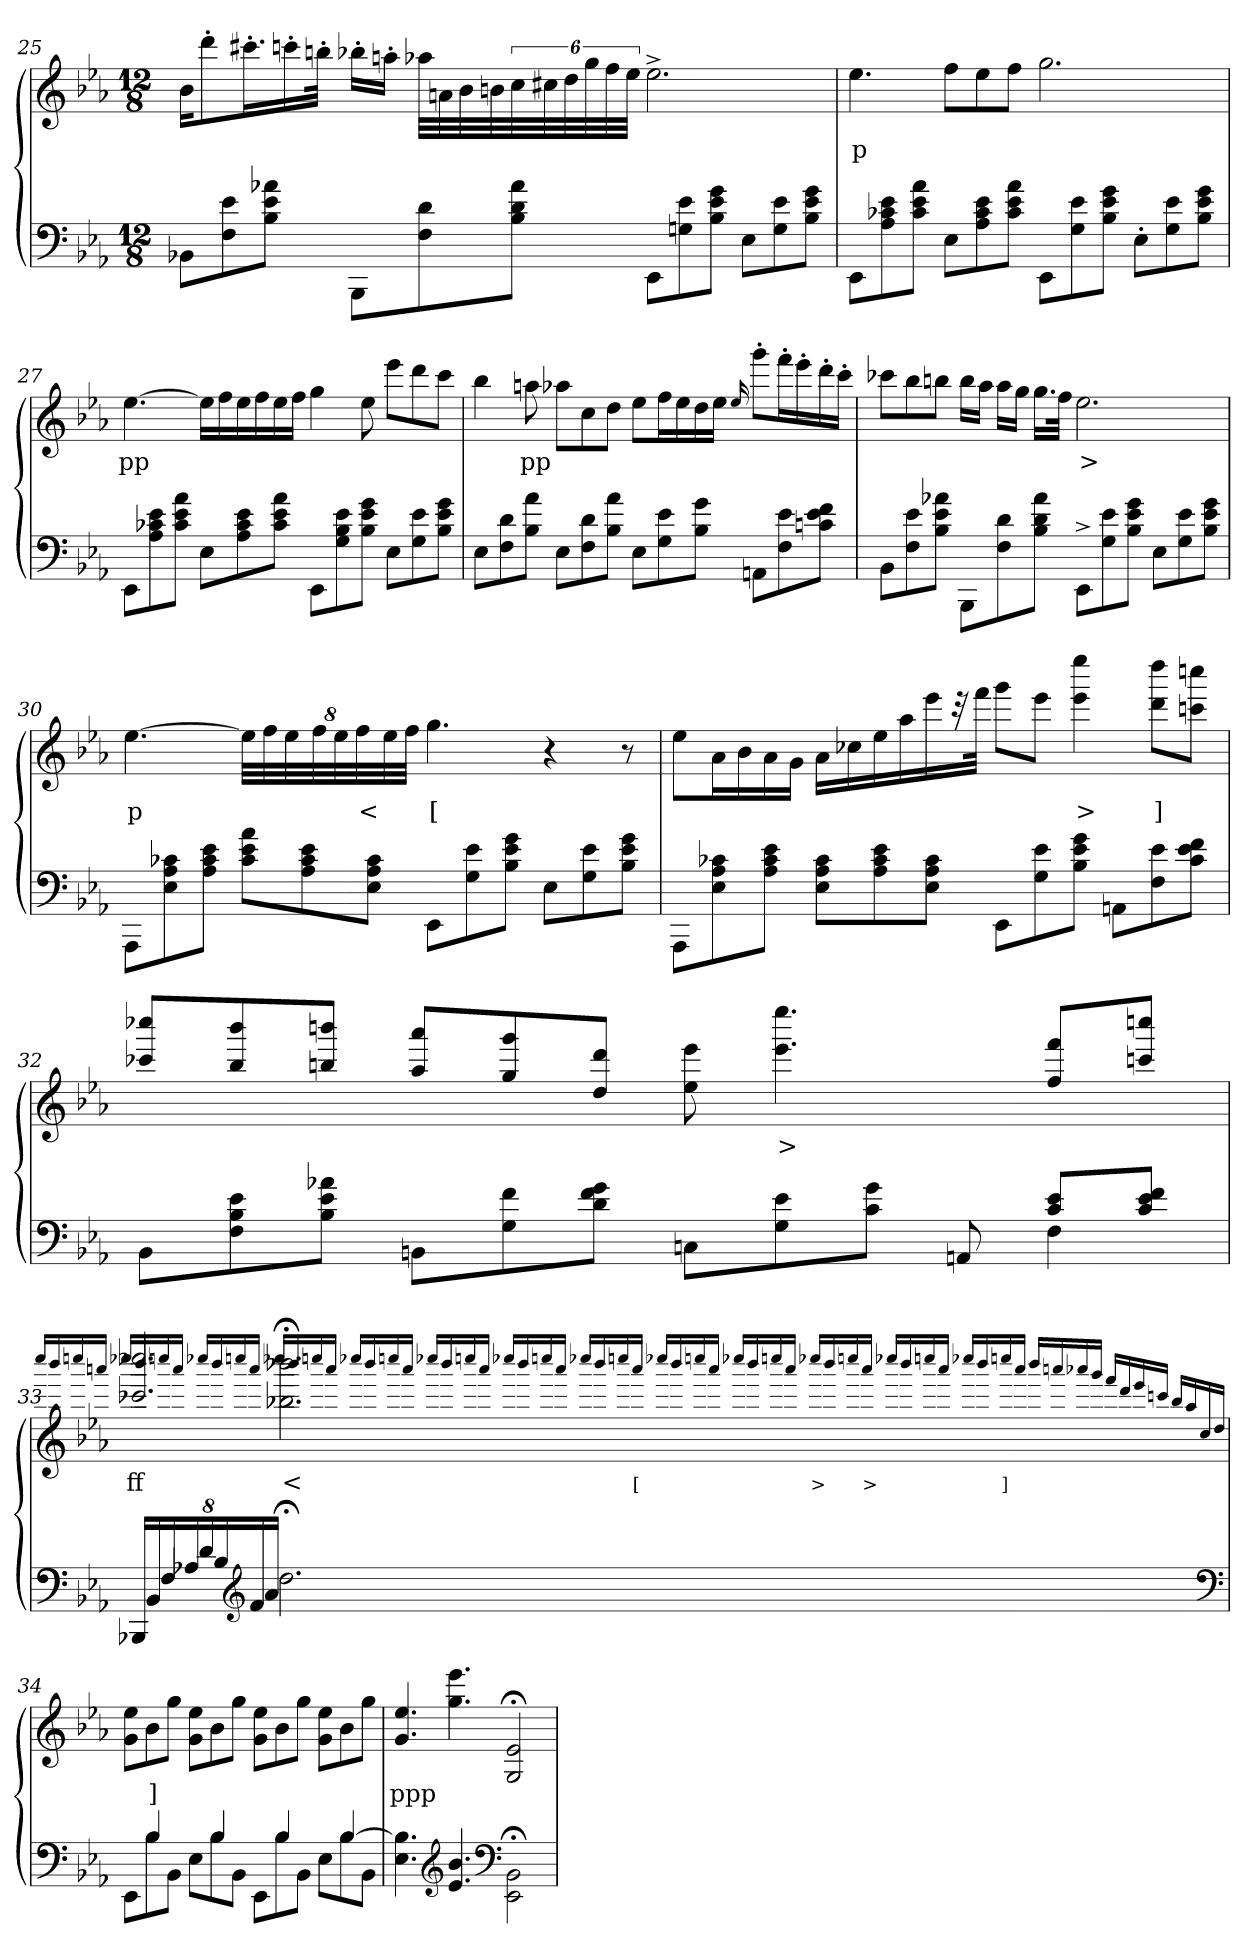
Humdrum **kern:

**kern	**kern	**text
*part2	*part1	*part1
*staff2	*staff1	*staff1
*clefF4	*clefG2	*
*k[b-e-a-]	*k[b-e-a-]	*
*M12/8	*M12/8	*
=25	=25	=25
8BB-XL	16b-KL	.
.	8ddd'>	.
8e- 8F	.	.
.	16.ccc#X'>L	.
8a-X 8e- 8B-J	.	.
.	16cccn'>	.
.	32bbn'>JJk	.
8BBB-L	16bb-X'>LL	.
.	16aan'>JJ	.
8d 8F	32aa-XLLL	.
.	32an	.
.	32b-	.
.	32bn	.
8a- 8d 8B-J	48cc	.
.	48cc#X	.
.	48dd	.
.	48gg	.
.	48ff	.
.	48ee-JJJ	.
8EE-L	2.ee-^>	.
8e- 8Gn	.	.
8g 8e- 8B-J	.	.
8E-L	.	.
8e- 8G	.	.
8g 8e- 8B-J	.	.
=26	=26	=26
8EE-L	4.ee-	p
8e- 8c-X 8A-	.	.
8a- 8e- 8c-J	.	.
8E-L	8ffL	.
8e- 8c- 8A-	8ee-	.
8a- 8e- 8c-J	8ffJ	.
8EE-L	2.gg	.
8e- 8G	.	.
8g 8e- 8B-J	.	.
8E-'>L	.	.
8e- 8G	.	.
8g 8e- 8B-J	.	.
=27	=27	=27
8EE-L	[4.ee-	pp
8e- 8c-X 8A-	.	.
8a- 8e- 8c-J	.	.
8E-L	16ee-LL]	.
.	16ff	.
8e- 8c- 8A-	16ee-	.
.	16ff	.
8a- 8e- 8c-J	16ee-	.
.	16ffJJ	.
8EE-L	4gg	.
8e- 8B- 8G	.	.
8g 8e- 8B-J	8ee-	.
8E-L	8eee-L	.
8e- 8G	8ddd	.
8g 8e- 8B-J	8cccJ	.
=28	=28	=28
8E-L	4bb-	.
8d 8F	.	.
8a- 8B-J	8aan	pp
8E-L	8aa-XL	.
8d 8F	8cc	.
8a- 8B-J	8ddJ	.
8E-L	8ee-L	.
8e- 8G	16ffL	.
.	16ee-	.
8g 8B-J	16dd	.
.	16ee-JJ	.
.	16qqee-/	.
8AAnL	8ggg'>L	.
8e- 8F	16fff'>L	.
.	16eee-'>	.
8f 8e- 8cnJ	16ddd'>	.
.	16ccc'>JJ	.
=29	=29	=29
8BB-L	8ccc-XL	.
8e- 8F	8bb-	.
8a-X 8e- 8B-J	8bbnJ	.
8BBB-L	16bbLL	.
.	16aa-JJ	.
8d 8F	16aa-LL	.
.	16ggJJ	.
8a- 8d 8B-J	16.ggLL	.
.	32ffJJk	.
8EE-^>L	2.ee-	>
8e- 8G	.	.
8g 8e- 8B-J	.	.
8E-L	.	.
8e- 8G	.	.
8g 8e- 8B-J	.	.
=30	=30	=30
8AAA-\L	[4.ee-	p
8c-X 8A- 8E-	.	.
8e- 8c- 8A-J	.	.
8a- 8e- 8c-L	64%3ee-LL]	.
.	64%3ff	.
.	64%3ee-	.
8e- 8c- 8A-	.	.
.	64%3ff	.
.	64%3ee-	.
.	64%3ff	<
8c- 8A- 8E-J	.	.
.	64%3ee-	.
.	64%3ffJJ	.
8EE-L	4.gg	[
8e- 8G	.	.
8g 8e- 8B-J	.	.
8E-L	4r	.
8e- 8G	.	.
8g 8e- 8B-J	8r	.
=31	=31	=31
8AAA-\L	8ee-\L	.
8c-X 8A- 8E-	16a-L	.
.	16b-	.
8e- 8c- 8A-J	16a-	.
.	16gJJ	.
8c- 8A- 8E-L	16a-LL	.
.	16cc-X	.
8e- 8c- 8A-	16ee-	.
.	16aa-	.
8c- 8A- 8E-J	16eee-	.
.	32r	.
.	32fffJJk	.
8EE-L	8gggL	.
8e- 8G	8eee-J	.
8g 8e- 8B-J	4eeee- 4eee-	>
8AAnL	.	.
8e- 8F	8dddd 8dddL	]
8f 8e- 8c-J	8ccccn 8cccnJ	.
=32	=32	=32
*^	*	*
8BB-L	8ryy	8cccc-X 8ccc-X\L	.
*v	*v	*	*
8e- 8B- 8F	8bbb- 8bb-	.
8a-X 8e- 8B-J	8bbbn/ 8bbn/J	.
8BBnL	8aaa- 8aa-L	.
8f 8G	8ggg 8gg	.
8g 8f 8dJ	8ddd/ 8dd/J	.
8Cn\L	8eee- 8ee-	.
8e- 8G	4.eeee- 4.eee-	>
8g 8cJ	.	.
*^	*	*
8ryy	8AAn/	.	.
8e-/ 8c/L	4F	8fff 8ff/L	.
8f 8e- 8cJ	.	8ccccn 8cccnJ	.
*v	*v	*	*
=33	=33	=33
32%3BBB-XL	2.cccc-X 2.ccc-X/	ff
32%3BB-	.	.
32%3F	.	.
32%3A-X	.	.
32%3d	.	.
32%3B-	.	.
*clefG2	*	*
32%3f	.	.
32%3a-J	.	.
2.dd;<	2.bbb-X;< 2.bb-X;<	<
*clefF4	*	*
.	16qqcccc-/LL	.
.	16qqbbb-/	.
.	16qqccccn/	.
.	16qqaaan/JJ	.
.	16qqcccc-X/LL	.
.	16qqbbb-/	.
.	16qqccccn/	.
.	16qqaaa/JJ	.
.	16qqcccc-X/LL	.
.	16qqbbb-/	.
.	16qqccccn/	.
.	16qqaaa/JJ	.
.	16qqcccc-X/LL	.
.	16qqbbb-/	.
.	16qqccccn/	.
.	16qqaaa/JJ	.
.	16qqcccc-X/LL	.
.	16qqbbb-/	.
.	16qqccccn/	.
.	16qqaaa/JJ	.
.	16qqcccc-X/LL	.
.	16qqbbb-/	.
.	16qqccccn/	.
.	16qqaaa/JJ	.
.	16qqcccc-X/LL	.
.	16qqbbb-/	.
.	16qqccccn/	.
.	16qqaaa/JJ	.
.	16qqcccc-X/LL	.
.	16qqbbb-/	.
.	16qqccccn/	.
.	16qqaaa/JJ	[
.	16qqcccc-X/LL	.
.	16qqbbb-/	.
.	16qqccccn/	.
.	16qqaaa/JJ	.
.	16qqcccc-X/LL	.
.	16qqbbb-/	.
.	16qqccccn/	.
.	16qqaaa/JJ	.
.	16qqcccc-X/LL	>
.	16qqbbb-/	.
.	16qqccccn/	.
.	16qqaaa/JJ	>
.	16qqcccc-X/LL	.
.	16qqbbb-/	.
.	16qqccccn/	.
.	16qqaaa/JJ	.
.	16qqcccc-X/LL	.
.	16qqbbb-/	.
.	16qqccccn/	]
.	16qqaaa/JJ	.
.	16qqbbb-/LL	.
.	16qqaaan/	.
.	16qqaaa-X/	.
.	16qqggg/JJ	.
.	16qqfff/LL	.
.	16qqddd/	.
.	16qqeee-/	.
.	16qqcccn/JJ	.
.	16qqbb-/LL	.
.	16qqaa-/	.
.	16qqcc/	.
.	16qqdd/JJ	.
=34	=34	=34
*^	*	*
8ryy	8EE-L	8ee- 8gL	.
4B-	8B-	8b-	]
.	8BB-J	8ggJ	.
8ryy	8E-L	8ee- 8gL	.
4B-	8B-	8b-	.
.	8BB-J	8ggJ	.
8ryy	8EE-L	8ee- 8gL	.
4B-	8B-	8b-	.
.	8BB-J	8ggJ	.
8ryy	8E-L	8ee- 8gL	.
[4B-	8B-	8b-	.
.	8BB-J	8ggJ	.
*v	*v	*	*
=35	=35	=35
4.B-] 4.E-	4.ee- 4.g/	ppp
*clefG2	*	*
4.b- 4.e-	4.eee- 4.gg	.
*clefF4	*	*
2BB-\;< 2EE-\;<	2e-;< 2G;<	.
=	=	=
*-	*-	*-
